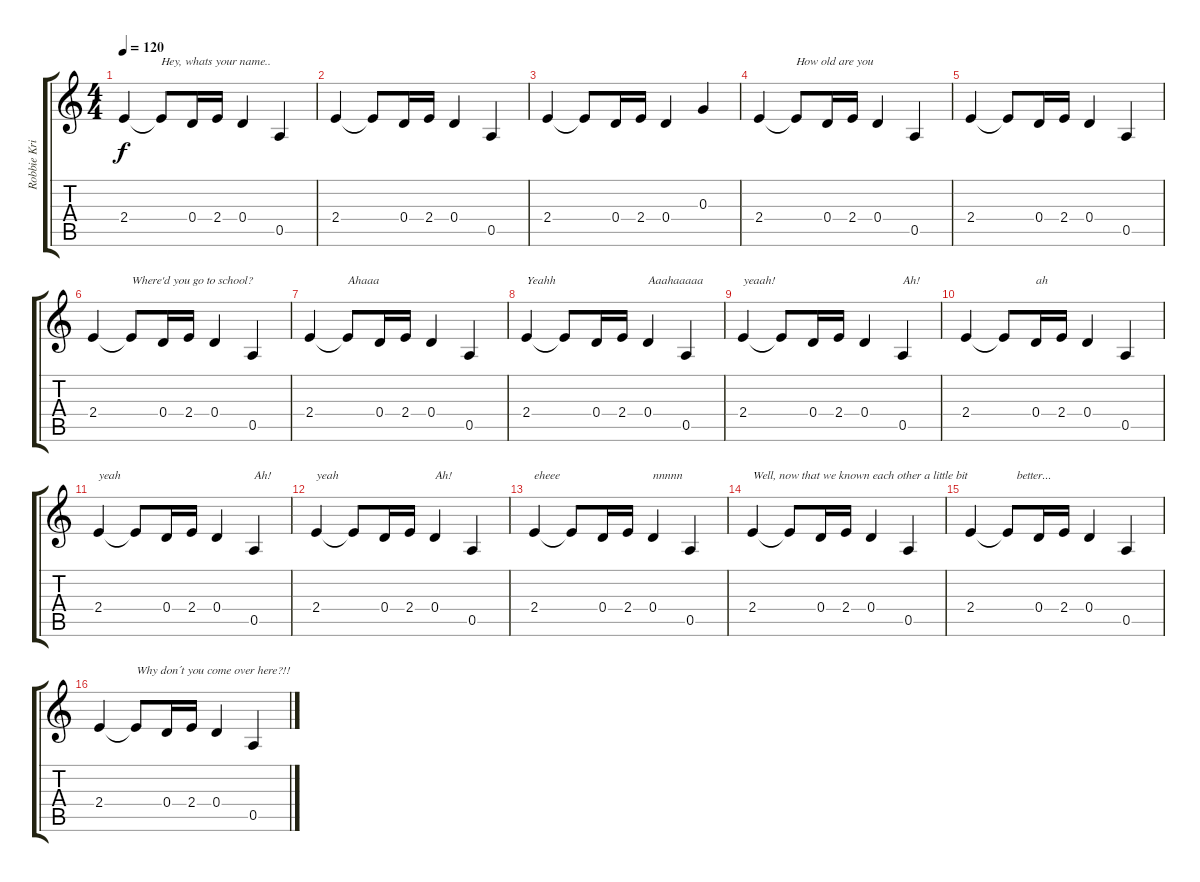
\track ("Robbie Krieger" "Robbie Kri") {instrument electricguitarclean}
\staff {score tabs}
\tuning (E4 B3 G3 D3 A2 E2) {hide}
\ts (4 4)
\tempo 120
\clef g2
\ks c
2.4.4{dy f} 2.4{t}.8{txt "Hey, whats your name.."} 0.4.16 2.4.16 0.4.4 0.5.4 |
2.4.4 2.4{t}.8 0.4.16 2.4.16 0.4.4 0.5.4 |
2.4.4 2.4{t}.8 0.4.16 2.4.16 0.4.4 0.3.4 |
2.4.4 2.4{t}.8{txt "How old are you"} 0.4.16 2.4.16 0.4.4 0.5.4 |
2.4.4 2.4{t}.8 0.4.16 2.4.16 0.4.4 0.5.4 |
2.4.4 2.4{t}.8{txt "Where'd you go to school?"} 0.4.16 2.4.16 0.4.4 0.5.4 |
2.4.4 2.4{t}.8{txt "Ahaaa"} 0.4.16 2.4.16 0.4.4 0.5.4 |
2.4.4{txt "Yeahh"} 2.4{t}.8 0.4.16 2.4.16 0.4.4{txt "Aaahaaaaa"} 0.5.4 |
2.4.4{txt "yeaah!"} 2.4{t}.8 0.4.16 2.4.16 0.4.4 0.5.4{txt "Ah!"} |
2.4.4 2.4{t}.8 0.4.16{txt "ah"} 2.4.16 0.4.4 0.5.4 |
2.4.4{txt "yeah"} 2.4{t}.8 0.4.16 2.4.16 0.4.4 0.5.4{txt "Ah!"} |
2.4.4{txt "yeah"} 2.4{t}.8 0.4.16 2.4.16 0.4.4{txt "Ah!"} 0.5.4 |
2.4.4{txt "eheee"} 2.4{t}.8 0.4.16 2.4.16 0.4.4{txt "nnnnn"} 0.5.4 |
2.4.4{txt "Well, now that we known each other a little bit"} 2.4{t}.8 0.4.16 2.4.16 0.4.4 0.5.4 |
2.4.4 2.4{t}.8{txt "   better..."} 0.4.16 2.4.16 0.4.4 0.5.4 |
2.4.4 2.4{t}.8{txt "Why don´t you come over here?!!"} 0.4.16 2.4.16 0.4.4 0.5.4
